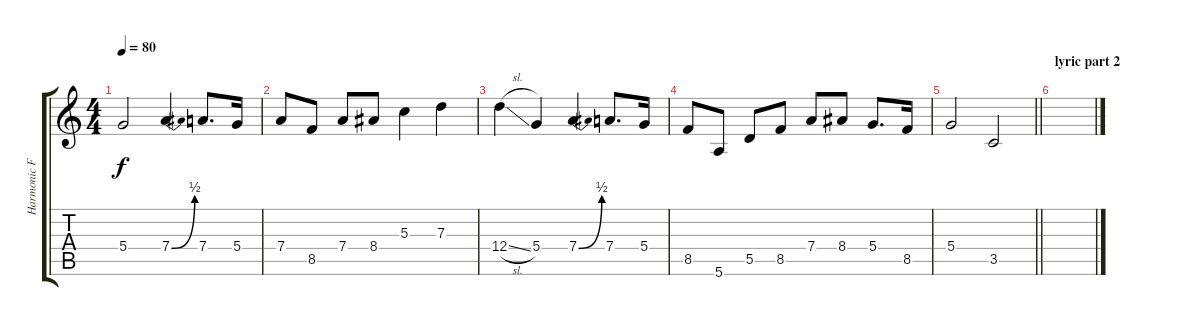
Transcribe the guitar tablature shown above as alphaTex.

\track ("Harmonic Fill" "Harmonic F") {instrument overdrivenguitar}
\staff {score tabs}
\tuning (E4 B3 G3 D3 A2 E2) {hide}
\ts (4 4)
\tempo 80
\clef g2
\ks c
5.4.2{dy f} 7.4{be (bend 0 0 60 2)}.4 7.4.8{d} 5.4.16 |
7.4.8 8.5.8 7.4.8 8.4.8 5.3.4 7.3.4 |
12.4{sl}.4 5.4.4 7.4{be (bend 0 0 60 2)}.4 7.4.8{d} 5.4.16 |
8.5.8 5.6.8 5.5.8 8.5.8 7.4.8 8.4.8 5.4.8{d} 8.5.16 |
\barLineRight lightlight
5.4.2 3.5.2 |
\section ("" "lyric part 2")
